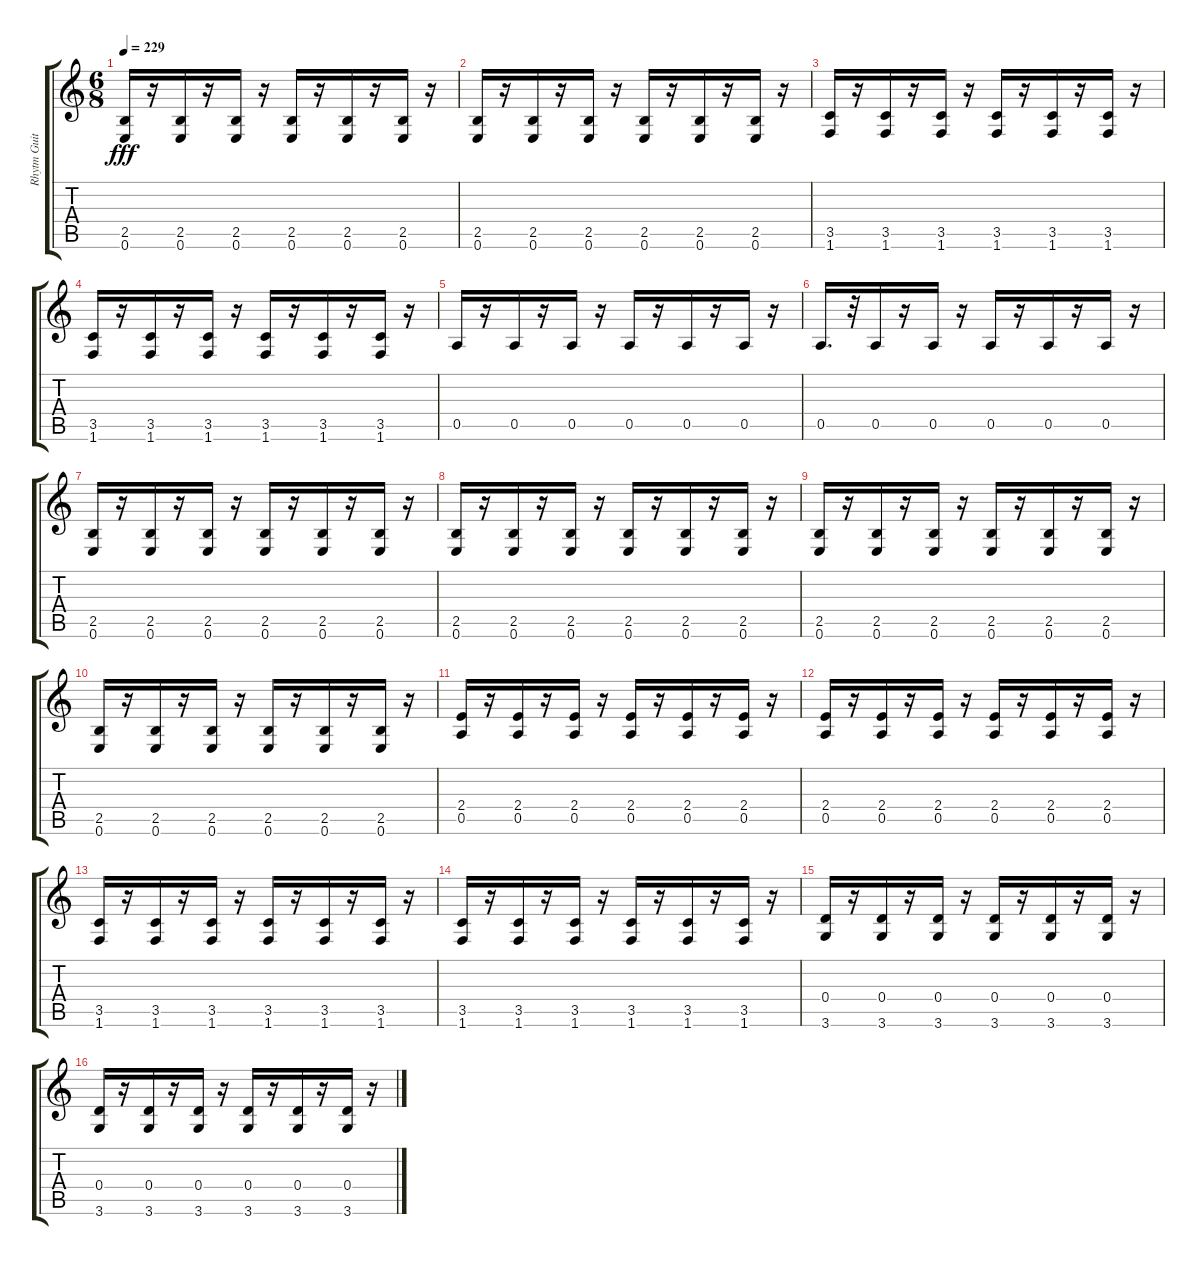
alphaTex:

\track ("Rhytm Guitar1" "Rhytm Guit") {instrument overdrivenguitar}
\staff {score tabs}
\tuning (E4 B3 G3 D3 A2 E2) {hide}
\ts (6 8)
\tempo 229
\clef g2
\ks c
(2.5 0.6).16{dy fff} r.16 (2.5 0.6).16 r.16 (2.5 0.6).16 r.16 (2.5 0.6).16 r.16 (2.5 0.6).16 r.16 (2.5 0.6).16 r.16 |
(2.5 0.6).16 r.16 (2.5 0.6).16 r.16 (2.5 0.6).16 r.16 (2.5 0.6).16 r.16 (2.5 0.6).16 r.16 (2.5 0.6).16 r.16 |
(3.5 1.6).16 r.16 (3.5 1.6).16 r.16 (3.5 1.6).16 r.16 (3.5 1.6).16 r.16 (3.5 1.6).16 r.16 (3.5 1.6).16 r.16 |
(3.5 1.6).16 r.16 (3.5 1.6).16 r.16 (3.5 1.6).16 r.16 (3.5 1.6).16 r.16 (3.5 1.6).16 r.16 (3.5 1.6).16 r.16 |
0.5.16 r.16 0.5.16 r.16 0.5.16 r.16 0.5.16 r.16 0.5.16 r.16 0.5.16 r.16 |
0.5.16{d} r.32 0.5.16 r.16 0.5.16 r.16 0.5.16 r.16 0.5.16 r.16 0.5.16 r.16 |
(2.5 0.6).16 r.16 (2.5 0.6).16 r.16 (2.5 0.6).16 r.16 (2.5 0.6).16 r.16 (2.5 0.6).16 r.16 (2.5 0.6).16 r.16 |
(2.5 0.6).16 r.16 (2.5 0.6).16 r.16 (2.5 0.6).16 r.16 (2.5 0.6).16 r.16 (2.5 0.6).16 r.16 (2.5 0.6).16 r.16 |
(2.5 0.6).16 r.16 (2.5 0.6).16 r.16 (2.5 0.6).16 r.16 (2.5 0.6).16 r.16 (2.5 0.6).16 r.16 (2.5 0.6).16 r.16 |
(2.5 0.6).16 r.16 (2.5 0.6).16 r.16 (2.5 0.6).16 r.16 (2.5 0.6).16 r.16 (2.5 0.6).16 r.16 (2.5 0.6).16 r.16 |
(2.4 0.5).16 r.16 (2.4 0.5).16 r.16 (2.4 0.5).16 r.16 (2.4 0.5).16 r.16 (2.4 0.5).16 r.16 (2.4 0.5).16 r.16 |
(2.4 0.5).16 r.16 (2.4 0.5).16 r.16 (2.4 0.5).16 r.16 (2.4 0.5).16 r.16 (2.4 0.5).16 r.16 (2.4 0.5).16 r.16 |
(3.5 1.6).16 r.16 (3.5 1.6).16 r.16 (3.5 1.6).16 r.16 (3.5 1.6).16 r.16 (3.5 1.6).16 r.16 (3.5 1.6).16 r.16 |
(3.5 1.6).16 r.16 (3.5 1.6).16 r.16 (3.5 1.6).16 r.16 (3.5 1.6).16 r.16 (3.5 1.6).16 r.16 (3.5 1.6).16 r.16 |
(0.4 3.6).16 r.16 (0.4 3.6).16 r.16 (0.4 3.6).16 r.16 (0.4 3.6).16 r.16 (0.4 3.6).16 r.16 (0.4 3.6).16 r.16 |
(0.4 3.6).16 r.16 (0.4 3.6).16 r.16 (0.4 3.6).16 r.16 (0.4 3.6).16 r.16 (0.4 3.6).16 r.16 (0.4 3.6).16 r.16
